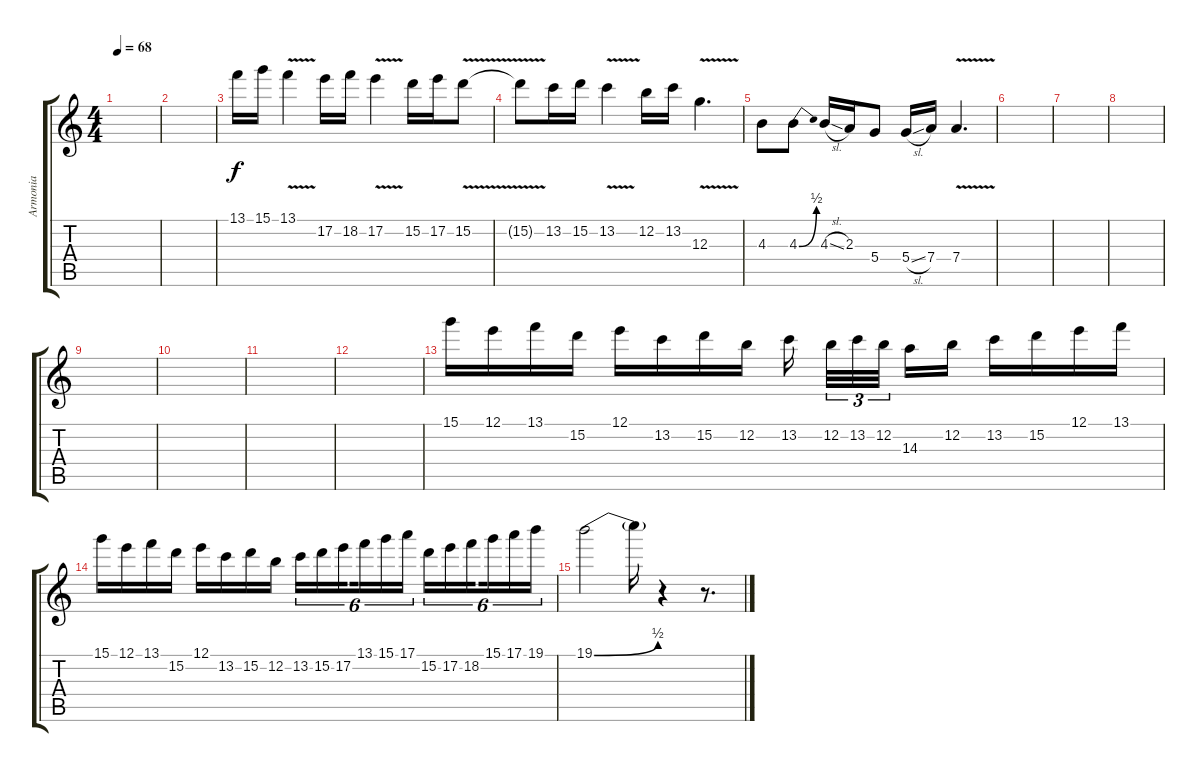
\track ("Armonia" "Armonia") {instrument overdrivenguitar}
\staff {score tabs}
\tuning (E4 B3 G3 D3 A2 E2) {hide}
\ts (4 4)
\tempo 68
\clef g2
\ks c
|
|
13.1.16{volume 12} 15.1.16 13.1{v}.4 17.2.16 18.2.16 17.2{v}.4 15.2.16 17.2.16 15.2{v}.8 |
15.2{t}.8 13.2.16 15.2.16 13.2{v}.4 12.2.16 13.2.16 12.3{v}.4{d} |
4.3.8 4.3{be (bend 0 0 60 2)}.8 4.3{sl}.16 2.3.16 5.4.8 5.4{sl}.16 7.4.16 7.4{v}.4{d} |
|
|
|
|
|
|
|
15.1.16 12.1.16 13.1.16 15.2.16 12.1.16 13.2.16 15.2.16 12.2.16 13.2.16{beam splitsecondary} 12.2.32{tu (3 2)} 13.2.32{tu (3 2)} 12.2.32{tu (3 2) beam splitsecondary} 14.3.16 12.2.16 13.2.16 15.2.16 12.1.16 13.1.16 |
15.1.16 12.1.16 13.1.16 15.2.16 12.1.16 13.2.16 15.2.16 12.2.16 13.2.16{tu (6 4)} 15.2.16{tu (6 4)} 17.2.16{tu (6 4) beam splitsecondary} 13.1.16{tu (6 4)} 15.1.16{tu (6 4)} 17.1.16{tu (6 4)} 15.2.16{tu (6 4)} 17.2.16{tu (6 4)} 18.2.16{tu (6 4) beam splitsecondary} 15.1.16{tu (6 4)} 17.1.16{tu (6 4)} 19.1.16{tu (6 4)} |
19.1{be (bend 0 0 60 2)}.2 19.1{t}.16 r.4 r.8{d}
